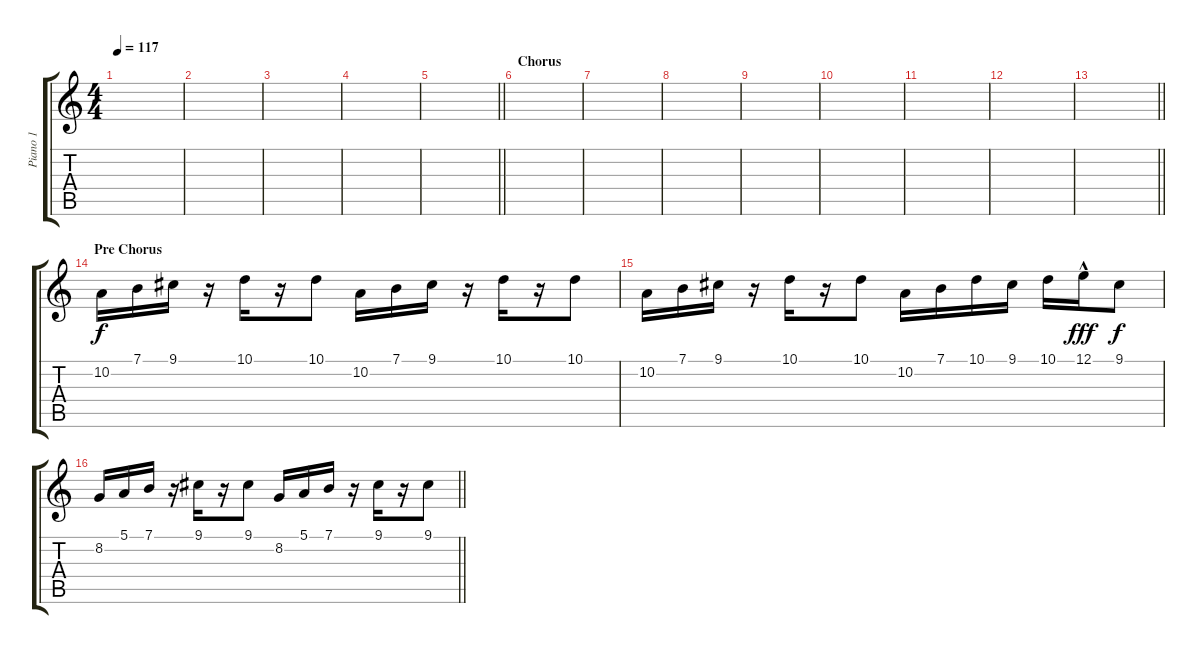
\track ("Piano 1" "Piano 1") {instrument honkytonkpiano}
\staff {score tabs}
\tuning (E4 B3 G3 D3 A2 E2) {hide}
\ts (4 4)
\tempo 117
\clef g2
\ks c
|
|
|
|
\barLineRight lightlight
|
\section ("" "Chorus")
|
|
|
|
|
|
|
\barLineRight lightlight
|
\section ("" "Pre Chorus")
10.2.16{volume 8} 7.1.16 9.1.16 r.16 10.1.16 r.16 10.1.8 10.2.16 7.1.16 9.1.16 r.16 10.1.16 r.16 10.1.8 |
10.2.16 7.1.16 9.1.16 r.16 10.1.16 r.16 10.1.8 10.2.16 7.1.16 10.1.16 9.1.16 10.1.16 12.1{hac}.16{dy fff} 9.1.8{dy f} |
\barLineRight lightlight
8.2.16 5.1.16 7.1.16 r.16 9.1.16 r.16 9.1.8 8.2.16 5.1.16 7.1.16 r.16 9.1.16 r.16 9.1.8
